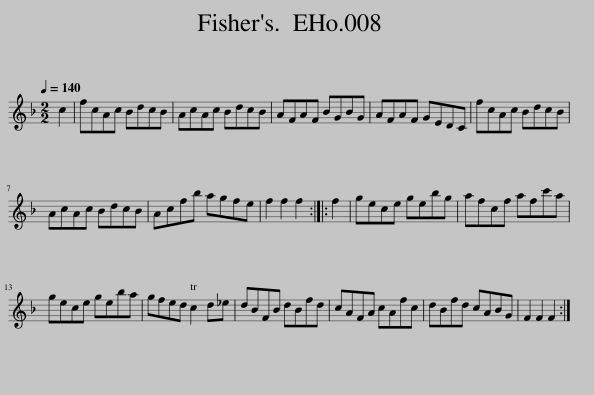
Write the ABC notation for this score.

X:1
L:1/8
Q:1/4=140
M:2/2
I:linebreak $
K:F
V:1 treble
V:1
 c2 | fcAc BdcB | AcAc BdcB | AFAF BGBG | AFAF GEDC | %5
 fcAc BdcB |$ AcAc BdcB | Acfb agfe | f2 f2 f2 :: f2 | %10
 gece gebg | afcf afc'a |$ gece geba | gfed c2 d_e | dBFB dBfd | %15
 cAFA cAfc | dBfd cABG | F2 F2 F2 :| %18
